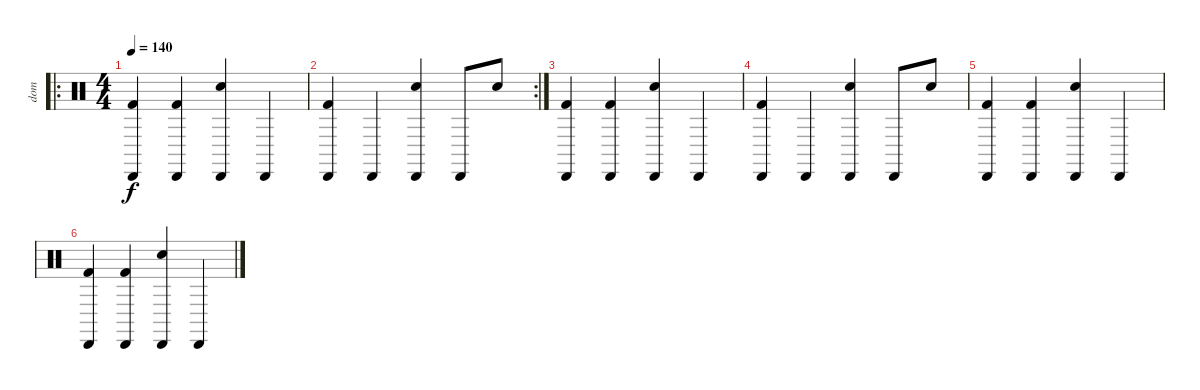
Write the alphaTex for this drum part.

\track ("dom" "dom") {instrument percussion}
\staff {score}
\articulation defaults
\ro
\ts (4 4)
\tempo 140
\clef neutral
\ks c
("Kick (hit) 2" "Cabasa (hit)").4{dy f} ("Kick (hit) 2" "Cabasa (hit)").4 ("Electric Snare (hit)" "Cabasa (hit)").4 "Cabasa (hit)".4 |
\rc 2
("Kick (hit) 2" "Cabasa (hit)").4 "Cabasa (hit)".4 ("Electric Snare (hit)" "Cabasa (hit)").4 "Cabasa (hit)".8 "Electric Snare (hit)".8 |
("Kick (hit) 2" "Cabasa (hit)").4 ("Kick (hit) 2" "Cabasa (hit)").4 ("Electric Snare (hit)" "Cabasa (hit)").4 "Cabasa (hit)".4 |
("Kick (hit) 2" "Cabasa (hit)").4 "Cabasa (hit)".4 ("Electric Snare (hit)" "Cabasa (hit)").4 "Cabasa (hit)".8 "Electric Snare (hit)".8 |
("Kick (hit) 2" "Cabasa (hit)").4 ("Kick (hit) 2" "Cabasa (hit)").4 ("Electric Snare (hit)" "Cabasa (hit)").4 "Cabasa (hit)".4 |
("Kick (hit) 2" "Cabasa (hit)").4 ("Kick (hit) 2" "Cabasa (hit)").4 ("Electric Snare (hit)" "Cabasa (hit)").4 "Cabasa (hit)".4
